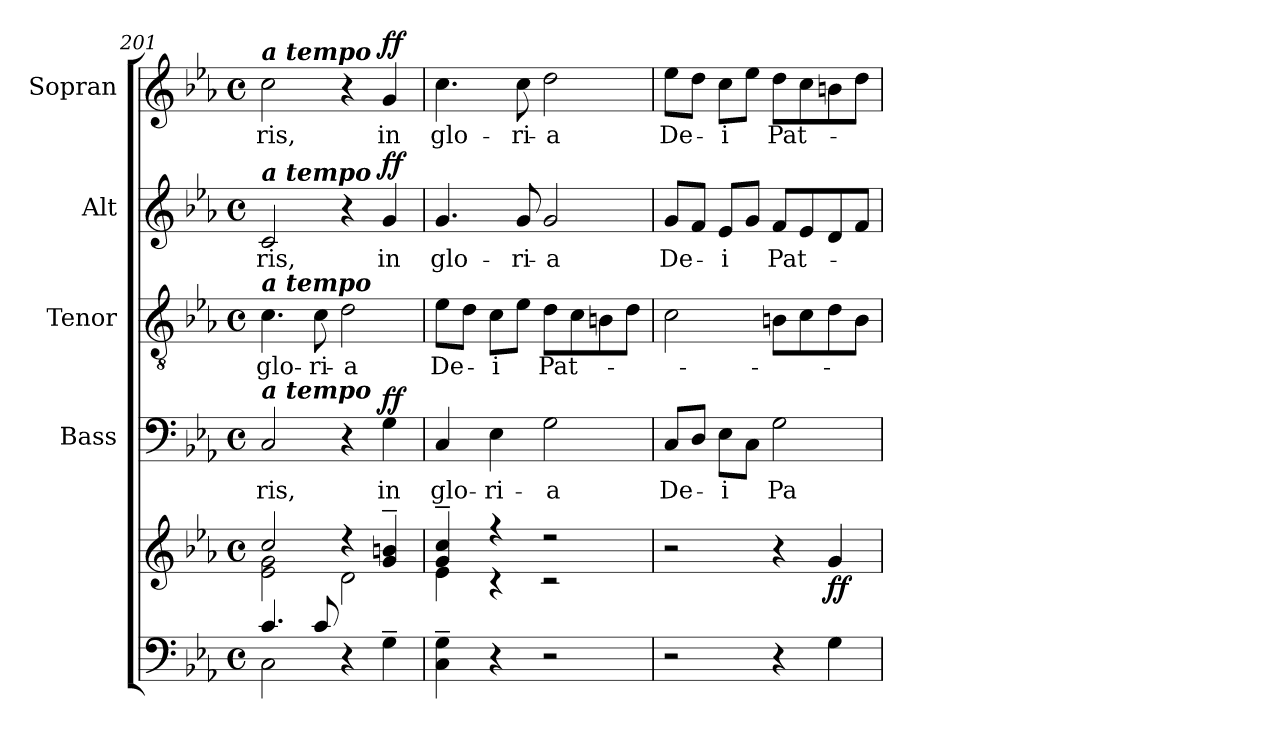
**kern	**kern	**dynam	**kern	**text	**dynam	**kern	**text	**kern	**text	**dynam	**kern	**text	**dynam
*part5	*part5	*part5	*part4	*part4	*part4	*part3	*part3	*part2	*part2	*part2	*part1	*part1	*part1
*staff6	*staff5	*staff5/6	*staff4	*staff4	*staff4	*staff3	*staff3	*staff2	*staff2	*staff2	*staff1	*staff1	*staff1
*	*	*	*I"Bass	*	*	*I"Tenor	*	*I"Alt	*	*	*I"Sopran	*	*
*	*	*	*I'B.	*	*	*I'T.	*	*I'A.	*	*	*I'S.	*	*
*clefF4	*clefG2	*	*clefF4	*	*	*clefGv2	*	*clefG2	*	*	*clefG2	*	*
*k[b-e-a-]	*k[b-e-a-]	*	*k[b-e-a-]	*	*	*k[b-e-a-]	*	*k[b-e-a-]	*	*	*k[b-e-a-]	*	*
*E-:	*E-:	*	*E-:	*	*	*E-:	*	*E-:	*	*	*E-:	*	*
*M4/4	*M4/4	*	*M4/4	*	*	*M4/4	*	*M4/4	*	*	*M4/4	*	*
*met(c)	*met(c)	*	*met(c)	*	*	*met(c)	*	*met(c)	*	*	*met(c)	*	*
=201	=201	=201	=201	=201	=201	=201	=201	=201	=201	=201	=201	=201	=201
*^	*^	*	*	*	*	*	*	*	*	*	*	*	*
!	!	!	!	!	!	!	!	!	!	!	!	!	!LO:TX:a:Bi:t=a tempo	!	!
!	!	!	!	!	!	!	!	!	!	!LO:TX:a:Bi:t=a tempo	!	!	!	!	!
!	!	!	!	!	!	!	!	!LO:TX:a:Bi:t=a tempo	!	!	!	!	!	!	!
!	!	!	!	!	!LO:TX:a:Bi:t=a tempo	!	!	!	!	!	!	!	!	!	!
!	!	!	!	!	!	!LO:LY:b	!	!	!LO:LY:b	!	!LO:LY:b	!	!	!LO:LY:b	!
4.c/	2C\	2cc/	2e-\ 2g\	.	2C/	-ris,	.	4.c\	glo-	2c/	-ris,	.	2cc\	-ris,	.
!	!	!	!	!	!	!	!	!	!LO:LY:b	!	!	!	!	!	!
8c/	.	.	.	.	.	.	.	8c\	-ri-	.	.	.	.	.	.
!	!	!	!	!	!	!	!	!	!LO:LY:b	!	!	!	!	!	!
2ryy	4r	4rcc	2d\	.	4r	.	.	2d\	-a	4r	.	.	4r	.	.
!	!	!	!	!	!	!LO:LY:b	!LO:DY:a	!	!	!	!LO:LY:b	!LO:DY:a	!	!LO:LY:b	!LO:DY:a
.	4G~<\	4g/~> 4bn/~>	.	.	4G\	in	ff	.	.	4g/	in	ff	4g/	in	ff
=202	=202	=202	=202	=202	=202	=202	=202	=202	=202	=202	=202	=202	=202	=202	=202
!	!	!	!	!	!	!LO:LY:b	!	!	!LO:LY:b	!	!LO:LY:b	!	!	!LO:LY:b	!
*v	*v	*	*	*	*	*	*	*	*	*	*	*	*	*	*
4C\~> 4G\~>	4g/~> 4cc/~>	4e-\	.	4C/	glo-	.	8e-\L	De-	4.g/	glo-	.	4.cc\	glo-	.
.	.	.	.	.	.	.	8d\J	.	.	.	.	.	.	.
!	!	!	!	!	!LO:LY:b	!	!	!LO:LY:b	!	!	!	!	!	!
4r	4r	4r	.	4E-\	-ri-	.	8c\L	-i	.	.	.	.	.	.
!	!	!	!	!	!	!	!	!	!	!LO:LY:b	!	!	!LO:LY:b	!
.	.	.	.	.	.	.	8e-\J	.	8g/	-ri-	.	8cc\	-ri-	.
!	!	!	!	!	!LO:LY:b	!	!	!LO:LY:b	!	!LO:LY:b	!	!	!LO:LY:b	!
2r	2r	2r	.	2G\	-a	.	8d\L	Pat-	2g/	-a	.	2dd\	-a	.
.	.	.	.	.	.	.	8c\	.	.	.	.	.	.	.
.	.	.	.	.	.	.	8Bn\	.	.	.	.	.	.	.
.	.	.	.	.	.	.	8d\J	.	.	.	.	.	.	.
*	*v	*v	*	*	*	*	*	*	*	*	*	*	*	*
=203	=203	=203	=203	=203	=203	=203	=203	=203	=203	=203	=203	=203	=203
!	!	!	!	!LO:LY:b	!	!	!	!	!LO:LY:b	!	!	!LO:LY:b	!
2r	2r	.	8C/L	De-	.	2c\	.	8g/L	De-	.	8ee-\L	De-	.
.	.	.	8D/J	.	.	.	.	8f/J	.	.	8dd\J	.	.
!	!	!	!	!LO:LY:b	!	!	!	!	!LO:LY:b	!	!	!LO:LY:b	!
.	.	.	8E-\L	-i	.	.	.	8e-/L	-i	.	8cc\L	-i	.
.	.	.	8C\J	.	.	.	.	8g/J	.	.	8ee-\J	.	.
!	!	!	!	!LO:LY:b	!	!	!	!	!LO:LY:b	!	!	!LO:LY:b	!
4r	4r	.	2G\	Pa-	.	8Bn\L	.	8f/L	Pat-	.	8dd\L	Pat-	.
.	.	.	.	.	.	8c\	.	8e-/	.	.	8cc\	.	.
!	!	!LO:DY:b	!	!	!	!	!	!	!	!	!	!	!
4G\	4g/	ff	.	.	.	8d\	.	8d/	.	.	8bn\	.	.
.	.	.	.	.	.	8B\J	.	8f/J	.	.	8dd\J	.	.
=	=	=	=	=	=	=	=	=	=	=	=	=	=
*-	*-	*-	*-	*-	*-	*-	*-	*-	*-	*-	*-	*-	*-
